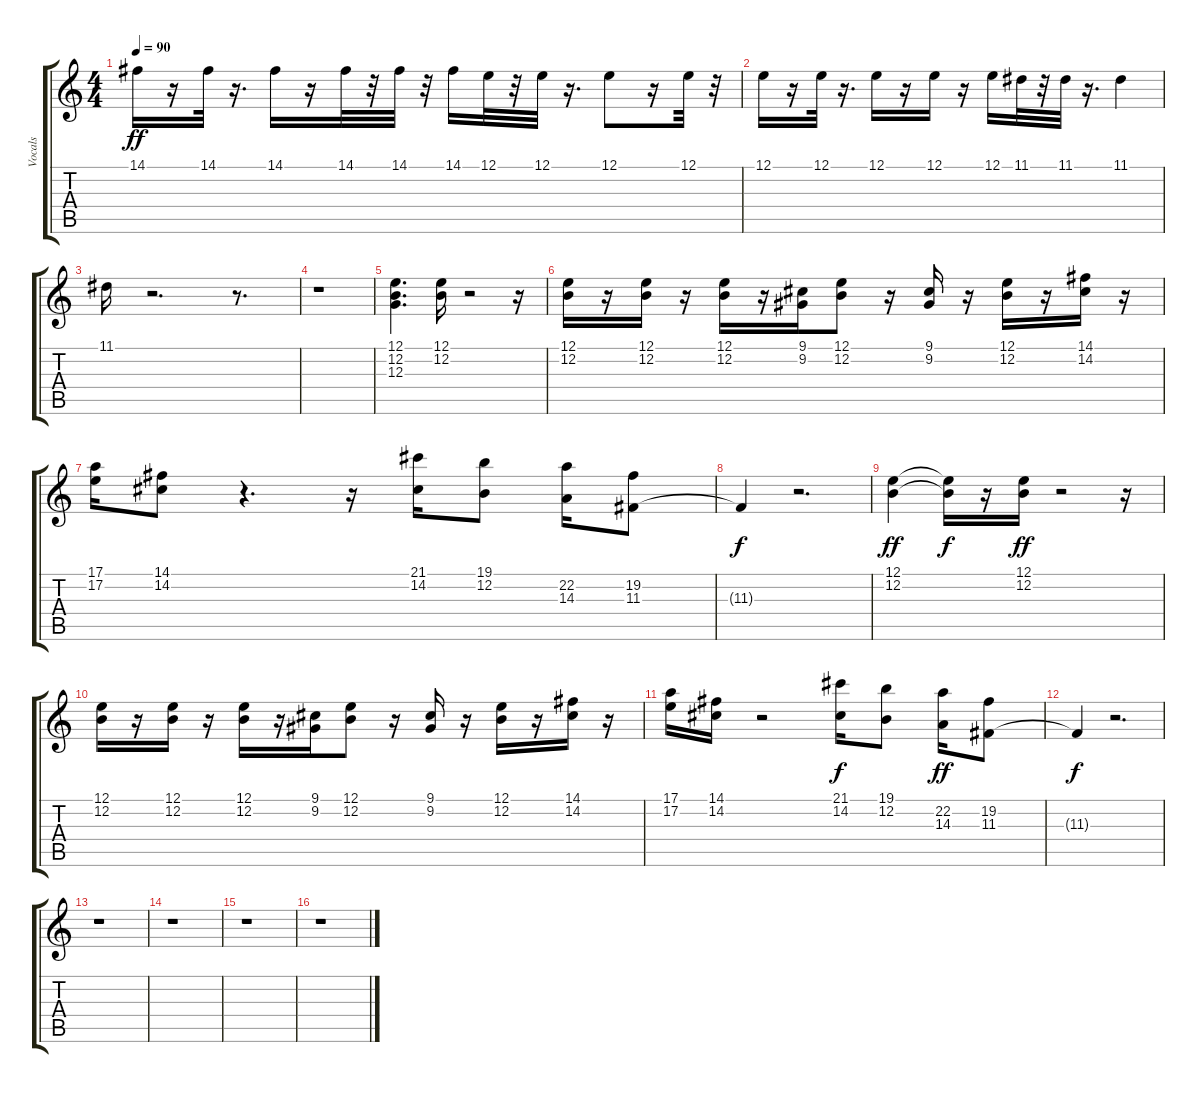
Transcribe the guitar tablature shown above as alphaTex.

\track ("Vocals" "Vocals") {instrument lead3calliope}
\staff {score tabs}
\tuning (E4 B3 G3 D3 A2 E2) {hide}
\ts (4 4)
\tempo 90
\clef g2
\ks c
14.1.16{dy ff} r.16 14.1.32 r.16{d} 14.1.16 r.16 14.1.32 r.32 14.1.32 r.32 14.1.16 12.1.32 r.32 12.1.32 r.16{d} 12.1.8 r.16 12.1.32 r.32 |
12.1.16 r.16 12.1.32 r.16{d} 12.1.16 r.16 12.1.16 r.16 12.1.16 11.1.32 r.32 11.1.32 r.16{d} 11.1.4 |
11.1.16 r.2{d} r.8{d} |
r.1 |
(12.1 12.2 12.3).4{d} (12.1 12.2).16 r.2 r.16 |
(12.1 12.2).16 r.16 (12.1 12.2).16 r.16 (12.1 12.2).16 r.16 (9.1 9.2).16 (12.1 12.2).8 r.16 (9.1 9.2).16 r.16 (12.1 12.2).16 r.16 (14.1 14.2).16 r.16 |
(17.1 17.2).16 (14.1 14.2).8 r.4{d} r.16 (21.1 14.2).16 (19.1 12.2).8 (22.2 14.3).16 (19.2 11.3).8 |
11.3{t}.4{dy f} r.2{d} |
(12.1 12.2).4{dy ff} (12.1{t} 12.2{t}).16{dy f} r.16 (12.1 12.2).16{dy ff} r.2 r.16 |
(12.1 12.2).16 r.16 (12.1 12.2).16 r.16 (12.1 12.2).16 r.16 (9.1 9.2).16 (12.1 12.2).8 r.16 (9.1 9.2).16 r.16 (12.1 12.2).16 r.16 (14.1 14.2).16 r.16 |
(17.1 17.2).16 (14.1 14.2).16 r.2 (21.1 14.2).16{dy f} (19.1 12.2).8 (22.2 14.3).16{dy ff} (19.2 11.3).8 |
11.3{t}.4{dy f} r.2{d} |
r.1 |
r.1 |
r.1 |
r.1
